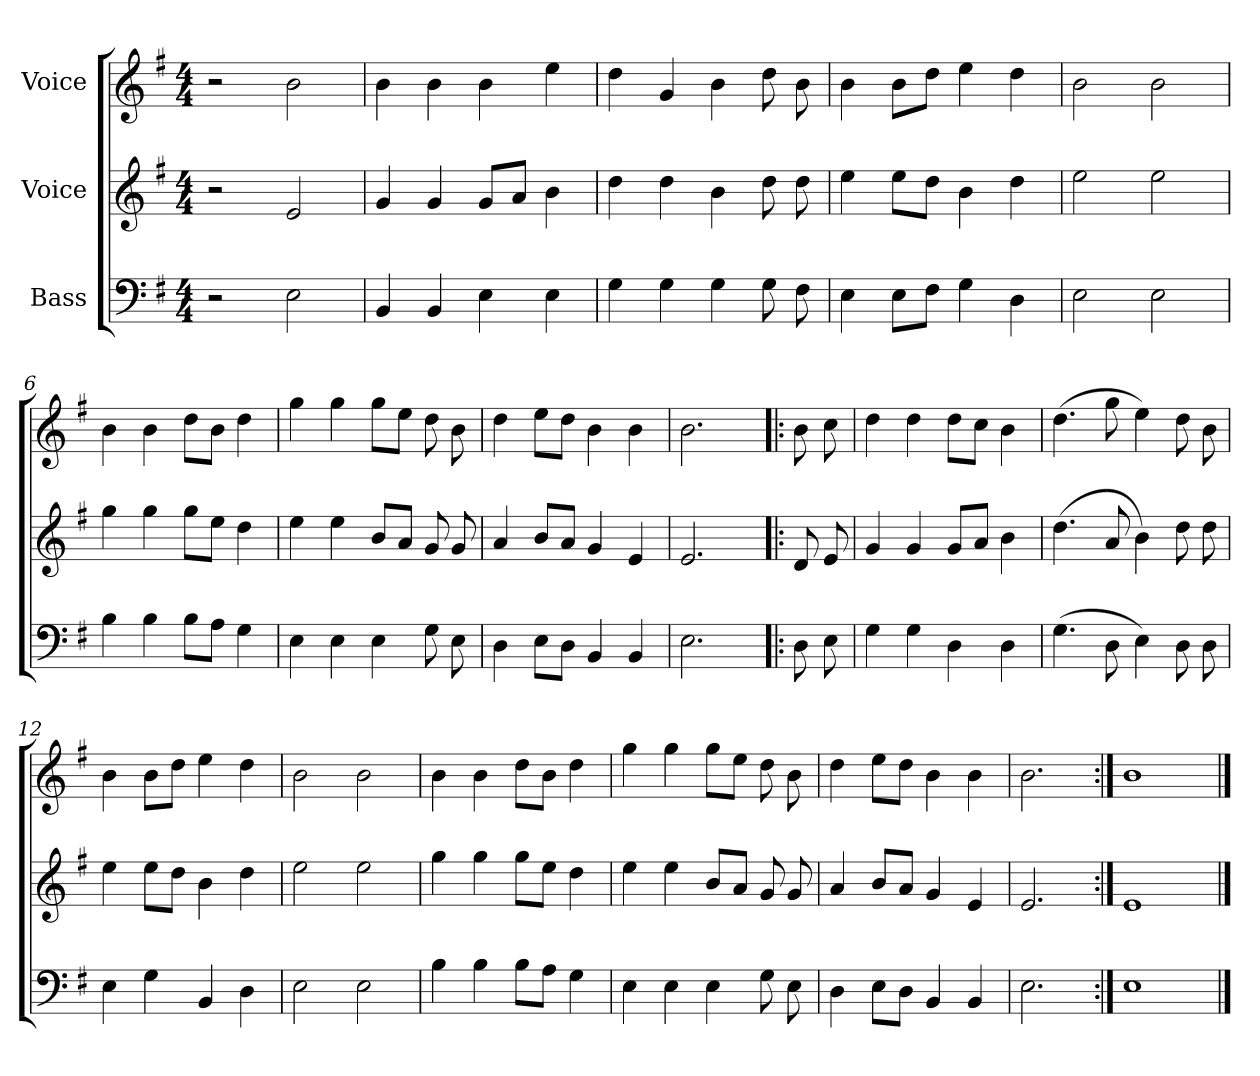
**kern	**kern	**kern
*part3	*part2	*part1
*staff3	*staff2	*staff1
*I"Bass	*I"Voice	*I"Voice
*clefF4	*clefG2	*clefG2
*k[f#]	*k[f#]	*k[f#]
*M4/4	*M4/4	*M4/4
=1	=1	=1
2r	2r	2r
2E\	2e/	2b\
=2	=2	=2
4BB/	4g/	4b\
4BB/	4g/	4b\
4E\	8g/L	4b\
.	8a/J	.
4E\	4b\	4ee\
=3	=3	=3
4G\	4dd\	4dd\
4G\	4dd\	4g/
4G\	4b\	4b\
8G\	8dd\	8dd\
8F#\	8dd\	8b\
=4	=4	=4
4E\	4ee\	4b\
8E\L	8ee\L	8b\L
8F#\J	8dd\J	8dd\J
4G\	4b\	4ee\
4D\	4dd\	4dd\
=5	=5	=5
2E\	2ee\	2b\
2E\	2ee\	2b\
=6	=6	=6
4B\	4gg\	4b\
4B\	4gg\	4b\
8B\L	8gg\L	8dd\L
8A\J	8ee\J	8b\J
4G\	4dd\	4dd\
=7	=7	=7
4E\	4ee\	4gg\
4E\	4ee\	4gg\
4E\	8b/L	8gg\L
.	8a/J	8ee\J
8G\	8g/	8dd\
8E\	8g/	8b\
=8	=8	=8
4D\	4a/	4dd\
8E\L	8b/L	8ee\L
8D\J	8a/J	8dd\J
4BB/	4g/	4b\
4BB/	4e/	4b\
=9	=9	=9
2.E\	2.e/	2.b\
=9X1!|:	=9X1!|:	=9X1!|:
8D\	8d/	8b\
8E\	8e/	8cc\
=10	=10	=10
4G\	4g/	4dd\
4G\	4g/	4dd\
4D\	8g/L	8dd\L
.	8a/J	8cc\J
4D\	4b\	4b\
=11	=11	=11
(4.G\	(4.dd\	(4.dd\
8D\	8a/	8gg\
4E\)	4b\)	4ee\)
8D\	8dd\	8dd\
8D\	8dd\	8b\
=12	=12	=12
4E\	4ee\	4b\
4G\	8ee\L	8b\L
.	8dd\J	8dd\J
4BB/	4b\	4ee\
4D\	4dd\	4dd\
=13	=13	=13
2E\	2ee\	2b\
2E\	2ee\	2b\
=14	=14	=14
4B\	4gg\	4b\
4B\	4gg\	4b\
8B\L	8gg\L	8dd\L
8A\J	8ee\J	8b\J
4G\	4dd\	4dd\
=15	=15	=15
4E\	4ee\	4gg\
4E\	4ee\	4gg\
4E\	8b/L	8gg\L
.	8a/J	8ee\J
8G\	8g/	8dd\
8E\	8g/	8b\
=16	=16	=16
4D\	4a/	4dd\
8E\L	8b/L	8ee\L
8D\J	8a/J	8dd\J
4BB/	4g/	4b\
4BB/	4e/	4b\
=17	=17	=17
2.E\	2.e/	2.b\
=18:|!	=18:|!	=18:|!
1E	1e	1b
==	==	==
*-	*-	*-
